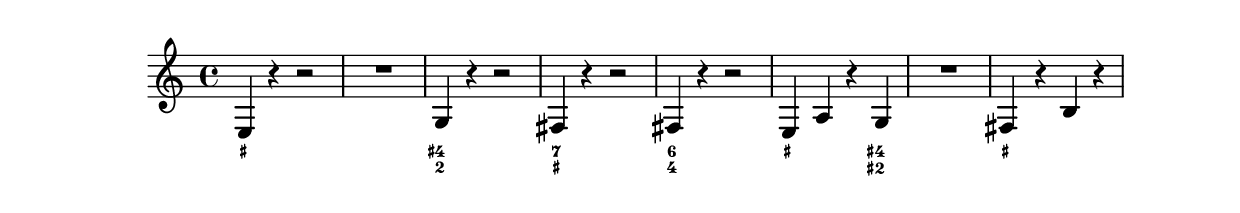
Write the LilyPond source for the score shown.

\version "2.18.2"

"//music" = \relative c {
  << \new Voice = "voice1" {
    e4 r r2 R1*1 g4 r r2 fis4 r r2 fis4 r r2 e4 a r g R1*1 fis4 r b r
  } >>
}
"//figures" = \figuremode { <_+>4 s s2 s1*1 <4+ 2>4 s s2 <7 _+>4 s s2 <6 4>4 s s2 <_+>4 s s <4+ 2+> s1*1 <_+>4 }

\book {
  \header {
  }

  \bookpart { 
    \score {
      <<
      \new Staff = Staff \with { }
      \context Staff = Staff {
        \"//music"
      }
      \new FiguredBass { \"//figures" }
      >>
    }
  }
}
